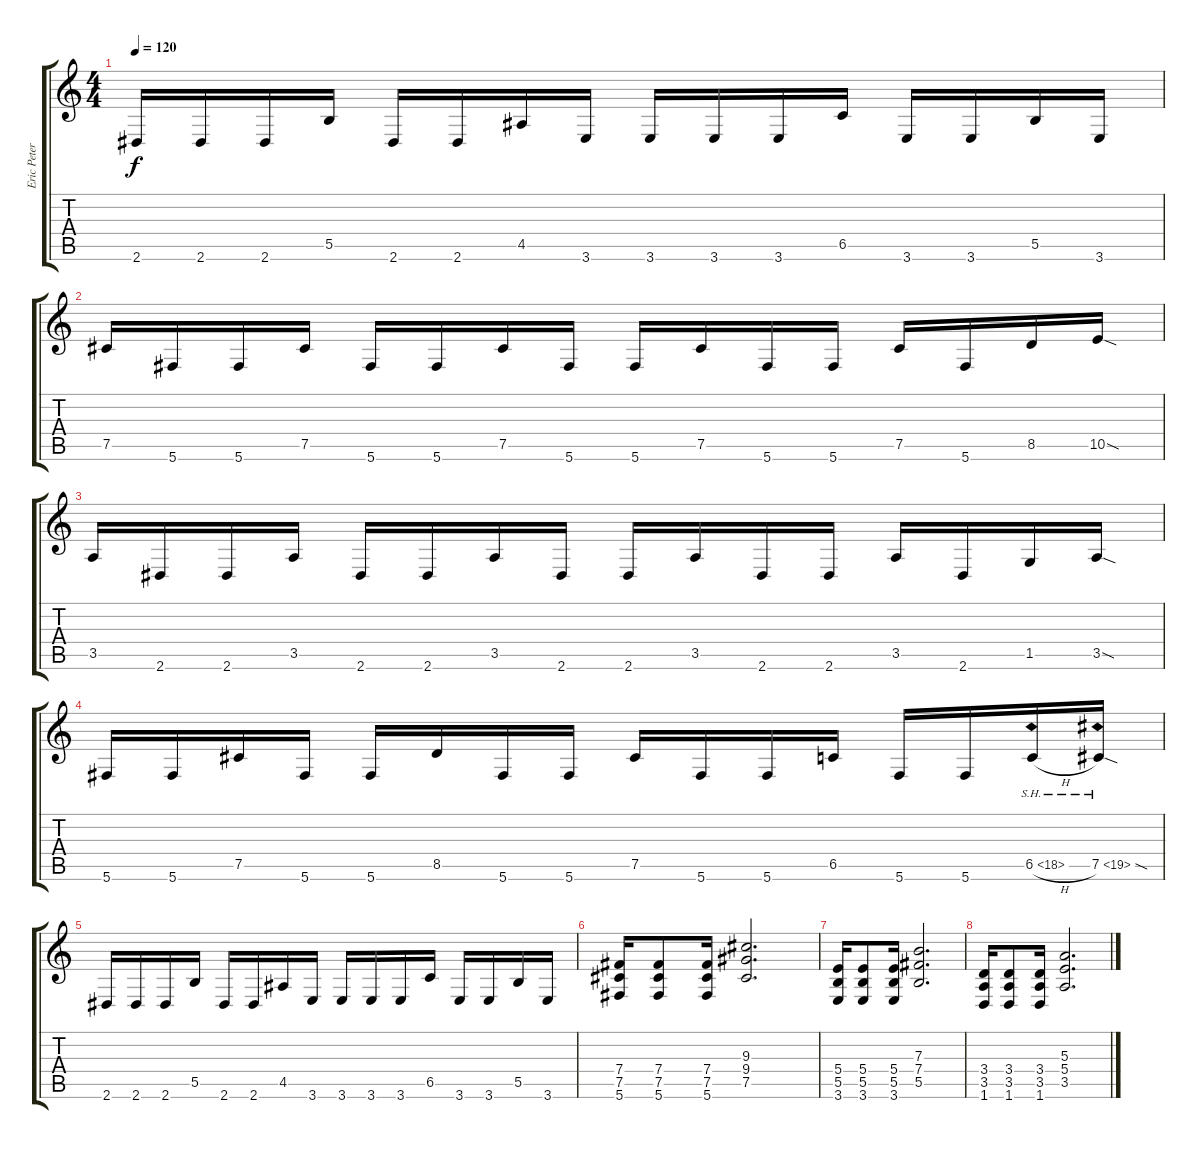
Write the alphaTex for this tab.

\track ("Eric Peterson" "Eric Peter") {instrument distortionguitar}
\staff {score tabs}
\tuning (Db4 Ab3 E3 B2 Gb2 Db2) {hide}
\ts (4 4)
\tempo 120
\clef g2
\ks c
2.6.16{dy f} 2.6.16 2.6.16 5.5.16 2.6.16 2.6.16 4.5.16 3.6.16 3.6.16 3.6.16 3.6.16 6.5.16 3.6.16 3.6.16 5.5.16 3.6.16 |
7.5.16 5.6.16 5.6.16 7.5.16 5.6.16 5.6.16 7.5.16 5.6.16 5.6.16 7.5.16 5.6.16 5.6.16 7.5.16 5.6.16 8.5.16 10.5{sod}.16 |
3.5.16 2.6.16 2.6.16 3.5.16 2.6.16 2.6.16 3.5.16 2.6.16 2.6.16 3.5.16 2.6.16 2.6.16 3.5.16 2.6.16 1.5.16 3.5{sod}.16 |
5.6.16 5.6.16 7.5.16 5.6.16 5.6.16 8.5.16 5.6.16 5.6.16 7.5.16 5.6.16 5.6.16 6.5.16 5.6.16 5.6.16 6.5{sh 12 h}.16 7.5{sh 12 sod}.16 |
2.6.16 2.6.16 2.6.16 5.5.16 2.6.16 2.6.16 4.5.16 3.6.16 3.6.16 3.6.16 3.6.16 6.5.16 3.6.16 3.6.16 5.5.16 3.6.16 |
(7.4 7.5 5.6).16 (7.4 7.5 5.6).8 (7.4 7.5 5.6).16 (9.3 9.4 7.5).2{d} |
(5.4 5.5 3.6).16 (5.4 5.5 3.6).8 (5.4 5.5 3.6).16 (7.3 7.4 5.5).2{d} |
(3.4 3.5 1.6).16 (3.4 3.5 1.6).8 (3.4 3.5 1.6).16 (5.3 5.4 3.5).2{d}
